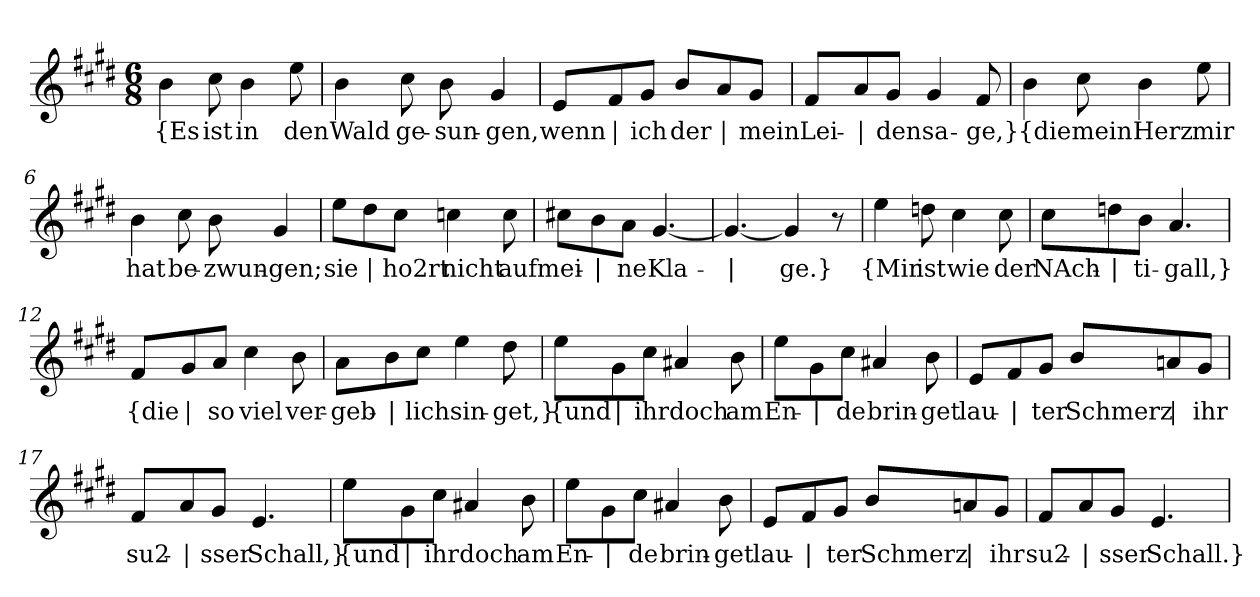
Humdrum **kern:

**kern	**text
*part1	*part1
*staff1	*staff1
*clefG2	*
*k[f#c#g#d#]	*
*M6/8	*
=1	=1
!	!LO:LY:b
4b\	{Es
!	!LO:LY:b
8cc#\	ist
!	!LO:LY:b
4b\	in
!	!LO:LY:b
8ee\	den
=2	=2
!	!LO:LY:b
4b\	Wald
!	!LO:LY:b
8cc#\	ge-
!	!LO:LY:b
8b\	-sun-
!	!LO:LY:b
4g#/	-gen,
=3	=3
!	!LO:LY:b
8e/L	wenn
!	!LO:LY:b
8f#/	|
!	!LO:LY:b
8g#/J	ich
!	!LO:LY:b
8b/L	der
!	!LO:LY:b
8a/	|
!	!LO:LY:b
8g#/J	mein
=4	=4
!	!LO:LY:b
8f#/L	Lei-
!	!LO:LY:b
8a/	|
!	!LO:LY:b
8g#/J	-den
!	!LO:LY:b
4g#/	sa-
!	!LO:LY:b
8f#/	-ge,}
=5	=5
!	!LO:LY:b
4b\	{die
!	!LO:LY:b
8cc#\	mein
!	!LO:LY:b
4b\	Herz
!	!LO:LY:b
8ee\	mir
!!LO:LB:g=z
=6	=6
!	!LO:LY:b
4b\	hat
!	!LO:LY:b
8cc#\	be-
!	!LO:LY:b
8b\	-zwun-
!	!LO:LY:b
4g#/	-gen;
=7	=7
!	!LO:LY:b
8ee\L	sie
!	!LO:LY:b
8dd#\	|
!	!LO:LY:b
8cc#\J	ho2rt
!	!LO:LY:b
4ccn\	nicht
!	!LO:LY:b
8cc\	auf
=8	=8
!	!LO:LY:b
8cc#X\L	mei-
!	!LO:LY:b
8b\	|
!	!LO:LY:b
8a\J	-ne
!	!LO:LY:b
[4.g#/	Kla-
=9	=9
!	!LO:LY:b
4.g#/_	|
!	!LO:LY:b
4g#/]	-ge.}
8r	.
=10	=10
!	!LO:LY:b
4ee\	{Mir
!	!LO:LY:b
8ddn\	ist
!	!LO:LY:b
4cc#\	wie
!	!LO:LY:b
8cc#\	der
!!LO:LB:g=z
=11	=11
!	!LO:LY:b
8cc#\L	NAch-
!	!LO:LY:b
8ddn\	|
!	!LO:LY:b
8b\J	-ti-
!	!LO:LY:b
4.a/	-gall,}
=12	=12
!	!LO:LY:b
8f#/L	{die
!	!LO:LY:b
8g#/	|
!	!LO:LY:b
8a/J	so
!	!LO:LY:b
4cc#\	viel
!	!LO:LY:b
8b\	ver-
=13	=13
!	!LO:LY:b
8a\L	geb-
!	!LO:LY:b
8b\	|
!	!LO:LY:b
8cc#\J	-lich
!	!LO:LY:b
4ee\	sin-
!	!LO:LY:b
8dd#\	-get,}
=14	=14
!	!LO:LY:b
8ee\L	{und
!	!LO:LY:b
8g#\	|
!	!LO:LY:b
8cc#\J	ihr
!	!LO:LY:b
4a#X/	doch
!	!LO:LY:b
8b\	am
=15	=15
!	!LO:LY:b
8ee\L	En-
!	!LO:LY:b
8g#\	|
!	!LO:LY:b
8cc#\J	de
!	!LO:LY:b
4a#X/	brin-
!	!LO:LY:b
8b\	-get
!!LO:LB:g=z
=16	=16
!	!LO:LY:b
8e/L	lau-
!	!LO:LY:b
8f#/	|
!	!LO:LY:b
8g#/J	-ter
!	!LO:LY:b
8b/L	Schmerz
!	!LO:LY:b
8an/	|
!	!LO:LY:b
8g#/J	ihr
=17	=17
!	!LO:LY:b
8f#/L	su2-
!	!LO:LY:b
8a/	|
!	!LO:LY:b
8g#/J	-sser
!	!LO:LY:b
4.e/	Schall,}
=18	=18
!	!LO:LY:b
8ee\L	{und
!	!LO:LY:b
8g#\	|
!	!LO:LY:b
8cc#\J	ihr
!	!LO:LY:b
4a#X/	doch
!	!LO:LY:b
8b\	am
=19	=19
!	!LO:LY:b
8ee\L	En-
!	!LO:LY:b
8g#\	|
!	!LO:LY:b
8cc#\J	-de
!	!LO:LY:b
4a#X/	brin-
!	!LO:LY:b
8b\	-get
!!LO:LB:g=z
=20	=20
!	!LO:LY:b
8e/L	lau-
!	!LO:LY:b
8f#/	|
!	!LO:LY:b
8g#/J	-ter
!	!LO:LY:b
8b/L	Schmerz
!	!LO:LY:b
8an/	|
!	!LO:LY:b
8g#/J	ihr
=21	=21
!	!LO:LY:b
8f#/L	su2-
!	!LO:LY:b
8a/	|
!	!LO:LY:b
8g#/J	-sser
!	!LO:LY:b
4.e/	Schall.}
=	=
*-	*-
